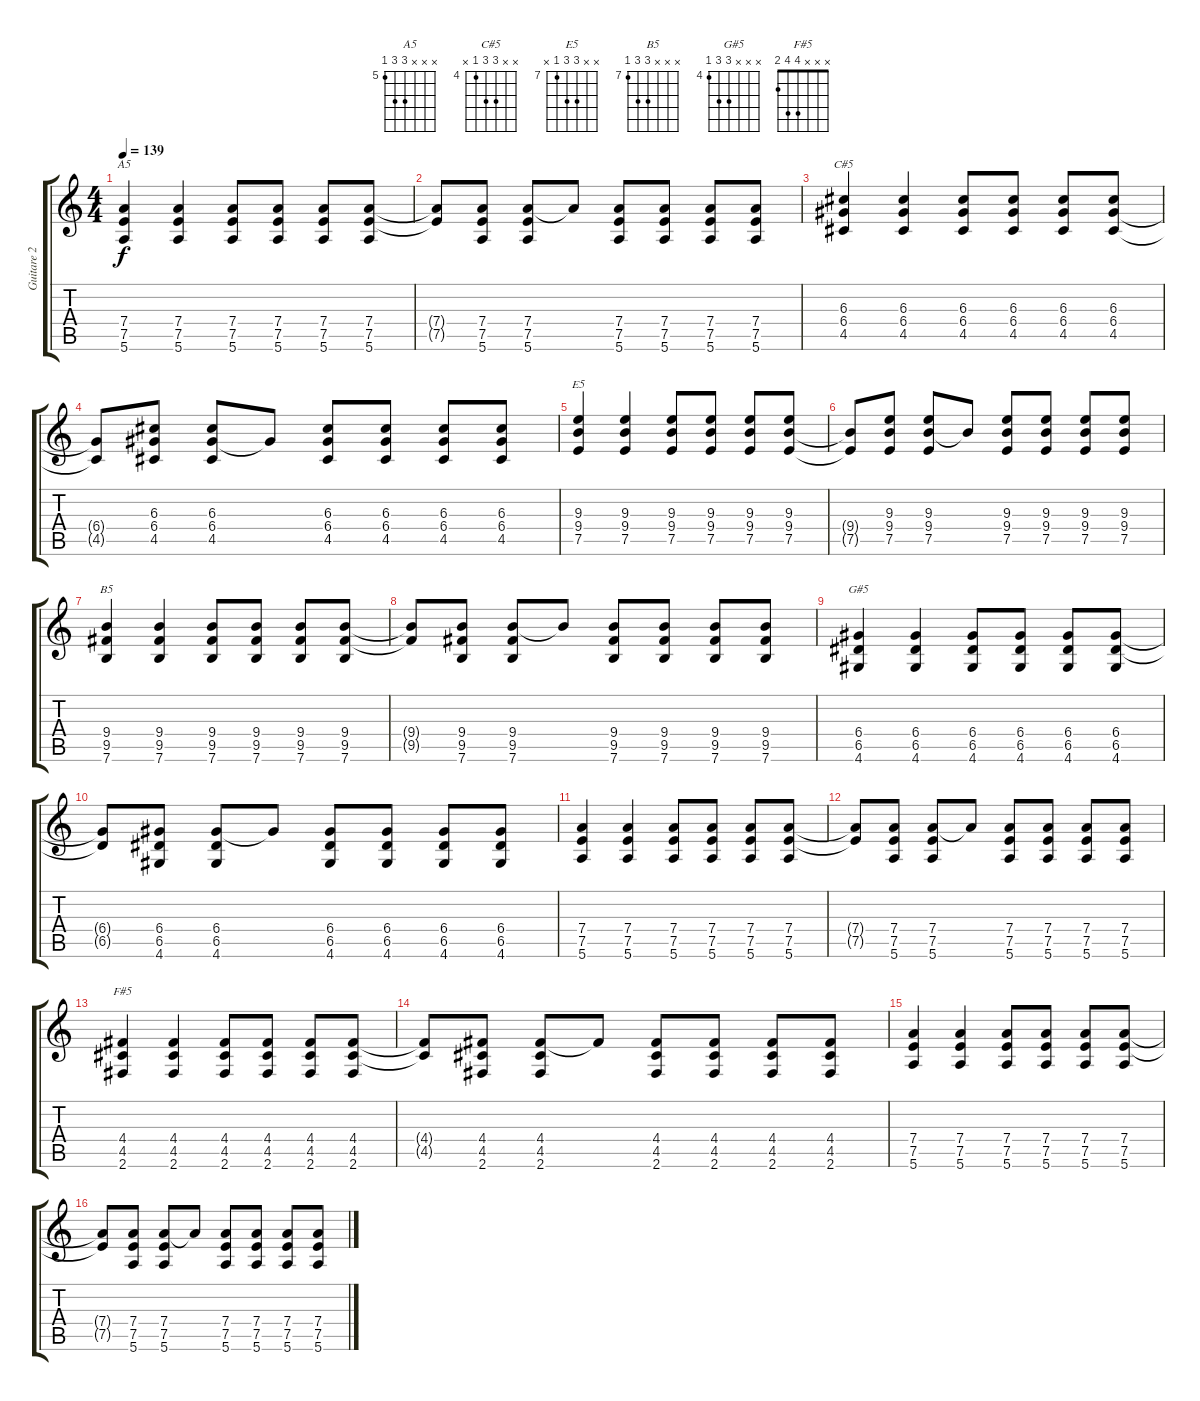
\track ("Guitare 2" "Guitare 2") {instrument acousticguitarsteel}
\staff {score tabs}
\tuning (E4 B3 G3 D3 A2 E2) {hide}
\chord ("A5" x x x 7 7 5) {firstfret 5}
\chord ("C#5" x x 6 6 4 x) {firstfret 4}
\chord ("E5" x x 9 9 7 x) {firstfret 7}
\chord ("B5" x x x 9 9 7) {firstfret 7}
\chord ("G#5" x x x 6 6 4) {firstfret 4}
\chord ("F#5" x x x 4 4 2)
\ts (4 4)
\tempo 139
\clef g2
\ks c
(7.4 7.5 5.6).4{ch "A5" dy f} (7.4 7.5 5.6).4 (7.4 7.5 5.6).8 (7.4 7.5 5.6).8 (7.4 7.5 5.6).8 (7.4 7.5 5.6).8 |
(7.4{t} 7.5{t}).8 (7.4 7.5 5.6).8 (7.4 7.5 5.6).8 7.4{t}.8 (7.4 7.5 5.6).8 (7.4 7.5 5.6).8 (7.4 7.5 5.6).8 (7.4 7.5 5.6).8 |
(6.3 6.4 4.5).4{ch "C#5"} (6.3 6.4 4.5).4 (6.3 6.4 4.5).8 (6.3 6.4 4.5).8 (6.3 6.4 4.5).8 (6.3 6.4 4.5).8 |
(6.4{t} 4.5{t}).8 (6.3 6.4 4.5).8 (6.3 6.4 4.5).8 6.4{t}.8 (6.3 6.4 4.5).8 (6.3 6.4 4.5).8 (6.3 6.4 4.5).8 (6.3 6.4 4.5).8 |
(9.3 9.4 7.5).4{ch "E5"} (9.3 9.4 7.5).4 (9.3 9.4 7.5).8 (9.3 9.4 7.5).8 (9.3 9.4 7.5).8 (9.3 9.4 7.5).8 |
(9.4{t} 7.5{t}).8 (9.3 9.4 7.5).8 (9.3 9.4 7.5).8 9.4{t}.8 (9.3 9.4 7.5).8 (9.3 9.4 7.5).8 (9.3 9.4 7.5).8 (9.3 9.4 7.5).8 |
(9.4 9.5 7.6).4{ch "B5"} (9.4 9.5 7.6).4 (9.4 9.5 7.6).8 (9.4 9.5 7.6).8 (9.4 9.5 7.6).8 (9.4 9.5 7.6).8 |
(9.4{t} 9.5{t}).8 (9.4 9.5 7.6).8 (9.4 9.5 7.6).8 9.4{t}.8 (9.4 9.5 7.6).8 (9.4 9.5 7.6).8 (9.4 9.5 7.6).8 (9.4 9.5 7.6).8 |
(6.4 6.5 4.6).4{ch "G#5"} (6.4 6.5 4.6).4 (6.4 6.5 4.6).8 (6.4 6.5 4.6).8 (6.4 6.5 4.6).8 (6.4 6.5 4.6).8 |
(6.4{t} 6.5{t}).8 (6.4 6.5 4.6).8 (6.4 6.5 4.6).8 6.4{t}.8 (6.4 6.5 4.6).8 (6.4 6.5 4.6).8 (6.4 6.5 4.6).8 (6.4 6.5 4.6).8 |
(7.4 7.5 5.6).4 (7.4 7.5 5.6).4 (7.4 7.5 5.6).8 (7.4 7.5 5.6).8 (7.4 7.5 5.6).8 (7.4 7.5 5.6).8 |
(7.4{t} 7.5{t}).8 (7.4 7.5 5.6).8 (7.4 7.5 5.6).8 7.4{t}.8 (7.4 7.5 5.6).8 (7.4 7.5 5.6).8 (7.4 7.5 5.6).8 (7.4 7.5 5.6).8 |
(4.4 4.5 2.6).4{ch "F#5"} (4.4 4.5 2.6).4 (4.4 4.5 2.6).8 (4.4 4.5 2.6).8 (4.4 4.5 2.6).8 (4.4 4.5 2.6).8 |
(4.4{t} 4.5{t}).8 (4.4 4.5 2.6).8 (4.4 4.5 2.6).8 4.4{t}.8 (4.4 4.5 2.6).8 (4.4 4.5 2.6).8 (4.4 4.5 2.6).8 (4.4 4.5 2.6).8 |
(7.4 7.5 5.6).4 (7.4 7.5 5.6).4 (7.4 7.5 5.6).8 (7.4 7.5 5.6).8 (7.4 7.5 5.6).8 (7.4 7.5 5.6).8 |
(7.4{t} 7.5{t}).8 (7.4 7.5 5.6).8 (7.4 7.5 5.6).8 7.4{t}.8 (7.4 7.5 5.6).8 (7.4 7.5 5.6).8 (7.4 7.5 5.6).8 (7.4 7.5 5.6).8
